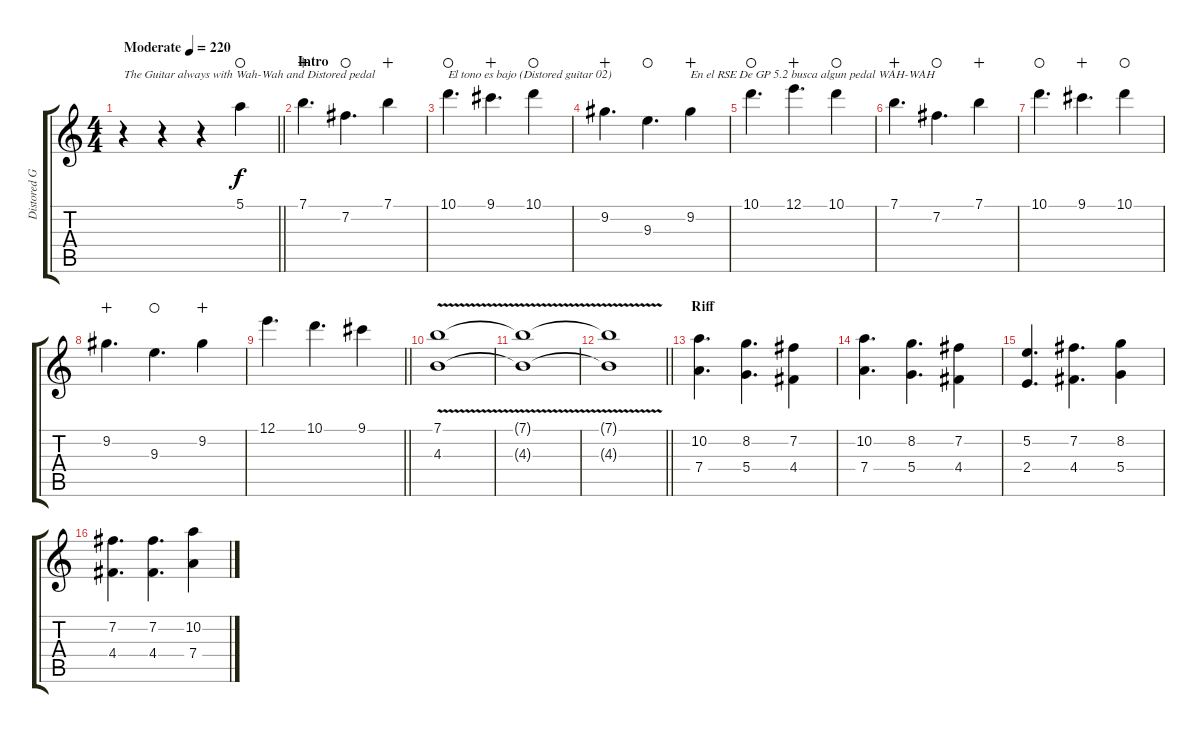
\track ("Distored Guitar" "Distored G") {instrument distortionguitar}
\staff {score tabs}
\tuning (E4 B3 G3 D3 A2 E2) {hide}
\ts (4 4)
\tempo (220 "Moderate")
\clef g2
\barLineRight lightlight
\ks c
r.4{txt "The Guitar always with Wah-Wah and Distored pedal" dy f instrument distortionguitar} r.4 r.4 5.1.4{waho} |
\section ("" "Intro")
7.1.4{d wahc} 7.2.4{d waho} 7.1.4{wahc} |
10.1.4{d txt "El tono es bajo (Distored guitar 02)" waho} 9.1.4{d wahc} 10.1.4{waho} |
9.2.4{d wahc} 9.3.4{d waho} 9.2.4{txt "En el RSE De GP 5.2 busca algun pedal WAH-WAH " wahc} |
10.1.4{d waho} 12.1.4{d wahc} 10.1.4{waho} |
7.1.4{d wahc} 7.2.4{d waho} 7.1.4{wahc} |
10.1.4{d waho} 9.1.4{d wahc} 10.1.4{waho} |
9.2.4{d wahc} 9.3.4{d waho} 9.2.4{wahc} |
\barLineRight lightlight
12.1.4{d} 10.1.4{d} 9.1.4 |
(7.1{v} 4.3{v}).1{volume 0} |
(7.1{v t} 4.3{v t}).1 |
\barLineRight lightlight
(7.1{t} 4.3{t}).1 |
\section ("" "Riff")
(10.2 7.4).4{d volume 16} (8.2 5.4).4{d} (7.2 4.4).4 |
(10.2 7.4).4{d} (8.2 5.4).4{d} (7.2 4.4).4 |
(5.2 2.4).4{d} (7.2 4.4).4{d} (8.2 5.4).4 |
(7.2 4.4).4{d} (7.2 4.4).4{d} (10.2 7.4).4
